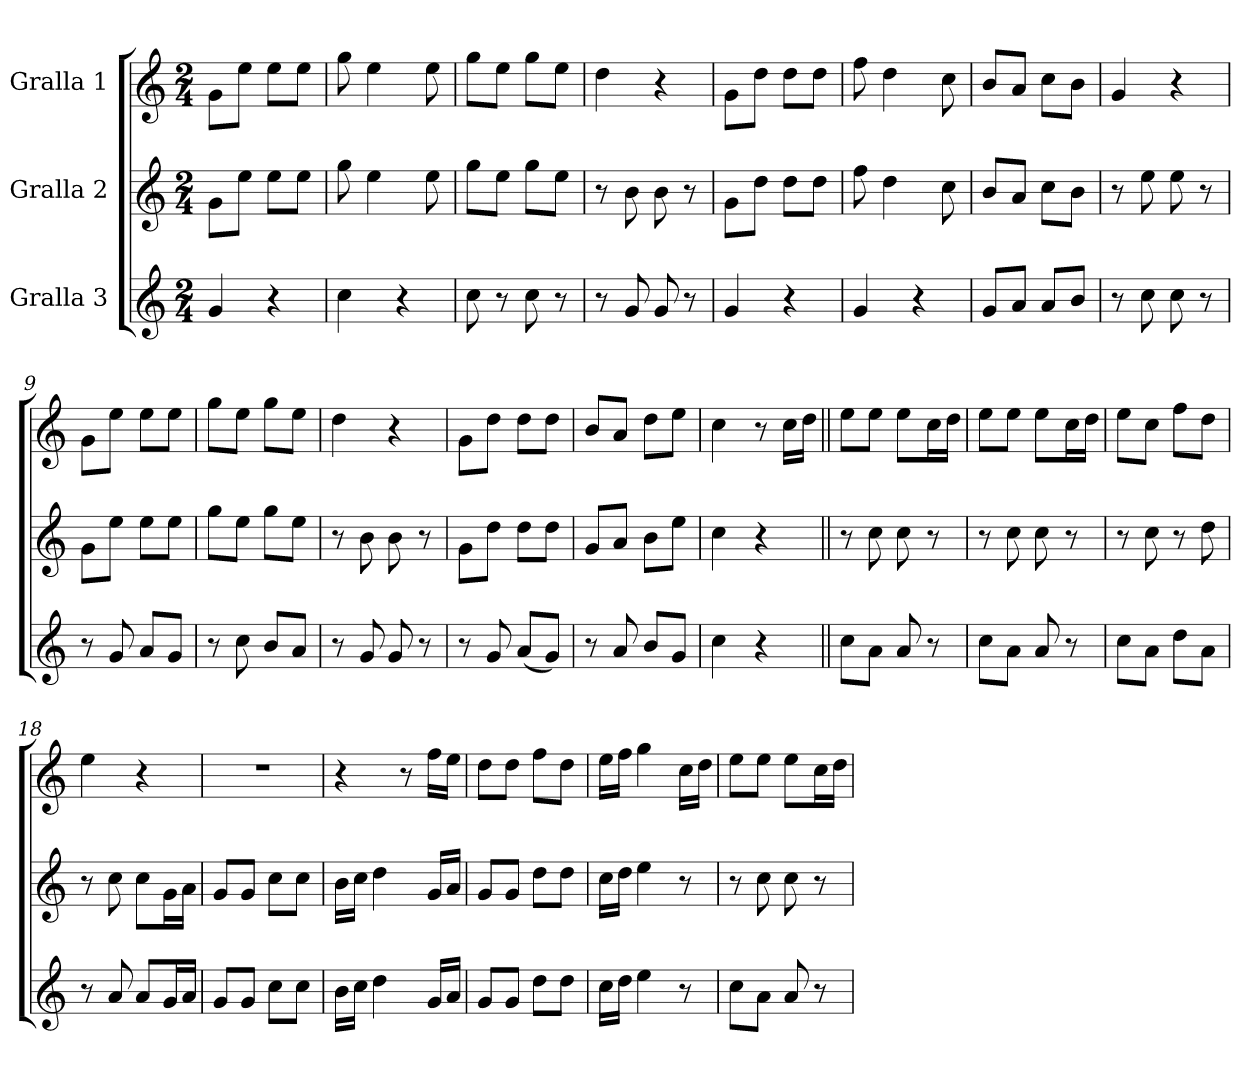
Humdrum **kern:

**kern	**kern	**kern
*part3	*part2	*part1
*staff3	*staff2	*staff1
*I"Gralla 3	*I"Gralla 2	*I"Gralla 1
*clefG2	*clefG2	*clefG2
*k[]	*k[]	*k[]
*M2/4	*M2/4	*M2/4
=1	=1	=1
4g	8g\L	8g\L
.	8ee\J	8ee\J
*	*	*MM120
4r	8ee\L	8ee\L
.	8ee\J	8ee\J
=2	=2	=2
4cc	8gg	8gg
.	4ee	4ee
4r	.	.
.	8ee	8ee
=3	=3	=3
8cc	8gg\L	8gg\L
8r	8ee\J	8ee\J
8cc	8gg\L	8gg\L
8r	8ee\J	8ee\J
=4	=4	=4
8r	8r	4dd
8g	8b	.
8g	8b	4r
8r	8r	.
=5	=5	=5
4g	8g\L	8g\L
.	8dd\J	8dd\J
4r	8dd\L	8dd\L
.	8dd\J	8dd\J
=6	=6	=6
4g	8ff	8ff
.	4dd	4dd
4r	.	.
.	8cc	8cc
=7	=7	=7
8g/L	8b/L	8b/L
8a/J	8a/J	8a/J
8a/L	8cc\L	8cc\L
8b/J	8b\J	8b\J
=8	=8	=8
8r	8r	4g
8cc	8ee	.
8cc	8ee	4r
8r	8r	.
=9	=9	=9
8r	8g\L	8g\L
8g	8ee\J	8ee\J
8a/L	8ee\L	8ee\L
8g/J	8ee\J	8ee\J
=10	=10	=10
8r	8gg\L	8gg\L
8cc	8ee\J	8ee\J
8b/L	8gg\L	8gg\L
8a/J	8ee\J	8ee\J
=11	=11	=11
8r	8r	4dd
8g	8b	.
8g	8b	4r
8r	8r	.
=12	=12	=12
8r	8g\L	8g\L
8g	8dd\J	8dd\J
(8a/L	8dd\L	8dd\L
8g/J)	8dd\J	8dd\J
=13	=13	=13
8r	8g/L	8b/L
8a	8a/J	8a/J
8b/L	8b\L	8dd\L
8g/J	8ee\J	8ee\J
=14	=14	=14
4cc	4cc	4cc
4r	4r	8r
.	.	16cc\LL
.	.	16dd\JJ
=15||	=15||	=15||
8cc\L	8r	8ee\L
8a\J	8cc	8ee\J
8a	8cc	8ee\L
8r	8r	16cc\L
.	.	16dd\JJ
=16	=16	=16
8cc\L	8r	8ee\L
8a\J	8cc	8ee\J
8a	8cc	8ee\L
8r	8r	16cc\L
.	.	16dd\JJ
=17	=17	=17
8cc\L	8r	8ee\L
8a\J	8cc	8cc\J
8dd\L	8r	8ff\L
8a\J	8dd	8dd\J
=18	=18	=18
8r	8r	4ee
8a	8cc	.
8a/L	8cc\L	4r
16g/L	16g\L	.
16a/JJ	16a\JJ	.
=19	=19	=19
8g/L	8g/L	2r
8g/J	8g/J	.
8cc\L	8cc\L	.
8cc\J	8cc\J	.
=20	=20	=20
16b\LL	16b\LL	4r
16cc\JJ	16cc\JJ	.
4dd	4dd	.
.	.	8r
16g/LL	16g/LL	16ff\LL
16a/JJ	16a/JJ	16ee\JJ
=21	=21	=21
8g/L	8g/L	8dd\L
8g/J	8g/J	8dd\J
8dd\L	8dd\L	8ff\L
8dd\J	8dd\J	8dd\J
=22	=22	=22
16cc\LL	16cc\LL	16ee\LL
16dd\JJ	16dd\JJ	16ff\JJ
4ee	4ee	4gg
8r	8r	16cc\LL
.	.	16dd\JJ
=23	=23	=23
8cc\L	8r	8ee\L
8a\J	8cc	8ee\J
8a	8cc	8ee\L
8r	8r	16cc\L
.	.	16dd\JJ
=	=	=
*-	*-	*-
